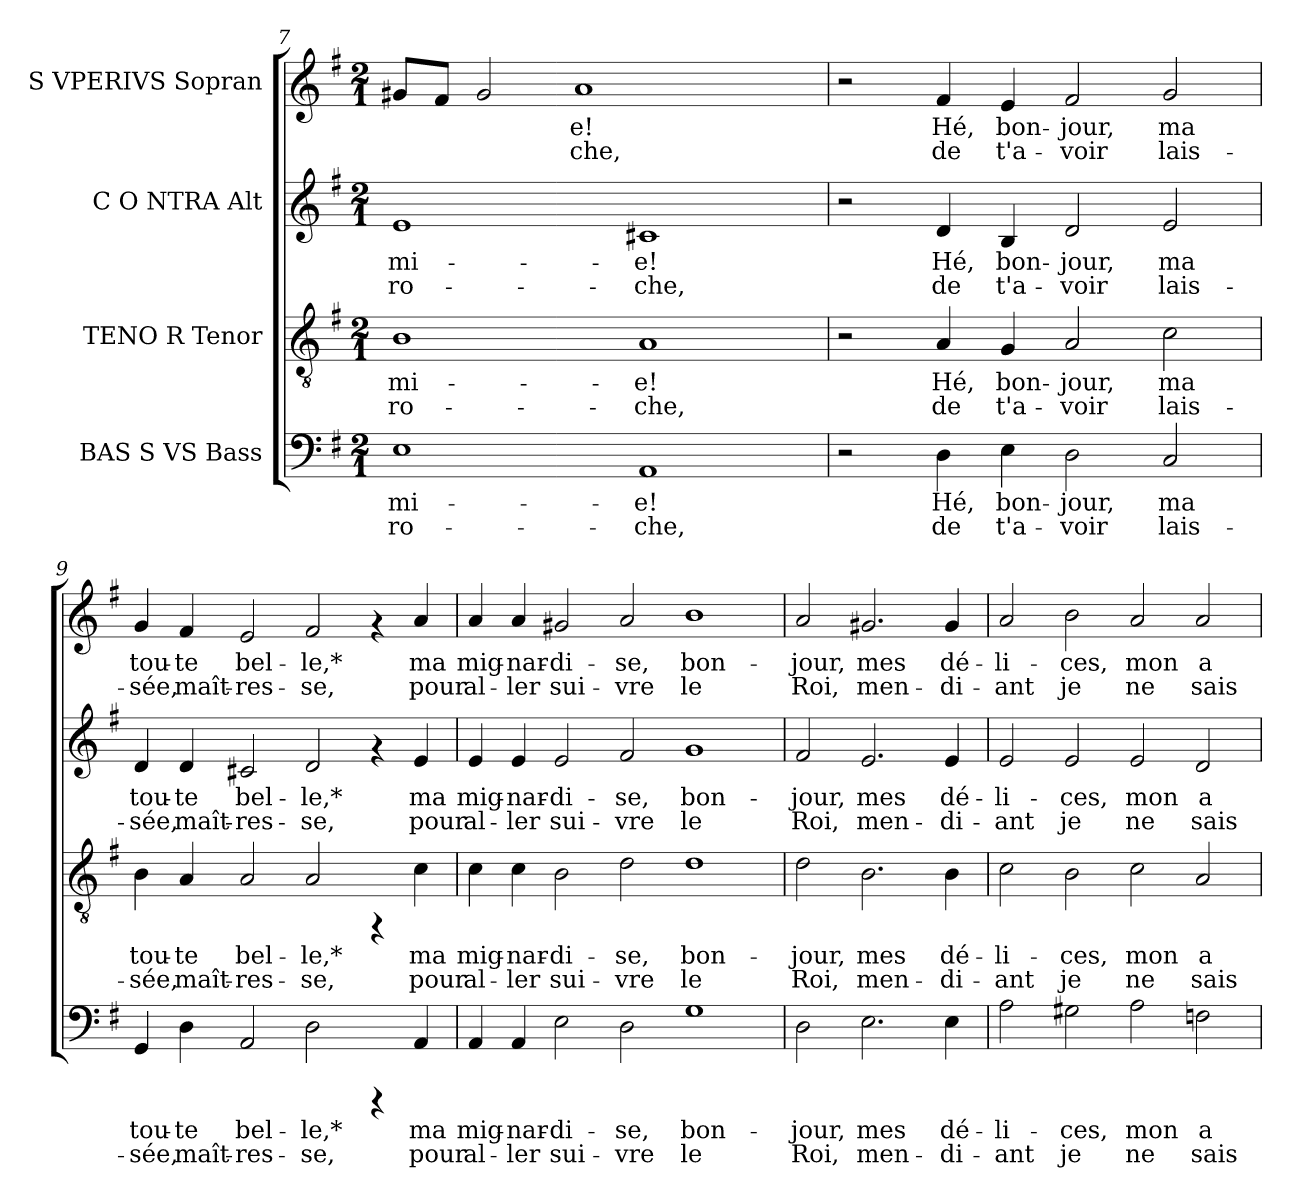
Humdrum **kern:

**kern	**text	**text	**kern	**text	**text	**kern	**text	**text	**kern	**text	**text
*part4	*part4	*part4	*part3	*part3	*part3	*part2	*part2	*part2	*part1	*part1	*part1
*staff4	*staff4	*staff4	*staff3	*staff3	*staff3	*staff2	*staff2	*staff2	*staff1	*staff1	*staff1
*I"BAS S VS  Bass	*	*	*I"TENO R  Tenor	*	*	*I"C O NTRA  Alt	*	*	*I"S VPERIVS  Sopran	*	*
*clefF4	*	*	*clefGv2	*	*	*clefG2	*	*	*clefG2	*	*
*	*	*	*	*	*	*	*	*	*ITrd-3c-5	*	*
*k[f#]	*	*	*k[f#]	*	*	*k[f#]	*	*	*k[]	*	*
*G:	*	*	*G:	*	*	*G:	*	*	*C:	*	*
*M2/1	*	*	*M2/1	*	*	*M2/1	*	*	*M2/1	*	*
=7	=7	=7	=7	=7	=7	=7	=7	=7	=7	=7	=7
!	!LO:LY:b:cj	!LO:LY:b:cj	!	!LO:LY:b:cj	!LO:LY:b:cj	!	!LO:LY:b:cj	!LO:LY:b:cj	!	!LO:LY:b:cj	!LO:LY:b:cj
1E	mi-	-ro-	1B	mi-	-ro-	1e	mi-	-ro-	8cc#/L	--	-
!	!	!	!	!	!	!	!	!	!	!LO:LY:b:cj	!LO:LY:b:cj
.	.	.	.	.	.	.	.	.	8b/J	-	-
!	!	!	!	!	!	!	!	!	!	!LO:LY:b:cj	!LO:LY:b:cj
.	.	.	.	.	.	.	.	.	2cc#/	-	-
!	!	!	!	!	!	!	!	!	!	!LO:LY:b:cj	!LO:LY:b:cj
.	.	.	.	.	.	.	.	.	1dd	e!	che,
!	!LO:LY:b:cj	!LO:LY:b:cj	!	!LO:LY:b:cj	!LO:LY:b:cj	!	!LO:LY:b:cj	!LO:LY:b:cj	!	!	!
1AA	-e!	che,	1A	-e!	che,	1c#X	-e!	che,	.	.	.
.	.	.	.	.	.	.	.	.	4ryy	.	.
=8	=8	=8	=8	=8	=8	=8	=8	=8	=8	=8	=8
2r	.	.	2r	.	.	2r	.	.	2r	.	.
!	!LO:LY:b:cj	!LO:LY:b:cj	!	!LO:LY:b:cj	!LO:LY:b:cj	!	!LO:LY:b:cj	!LO:LY:b:cj	!	!LO:LY:b:cj	!LO:LY:b:cj
4D\	Hé,	de	4A/	Hé,	de	4d/	Hé,	de	4b/	Hé,	de
!	!LO:LY:b:cj	!LO:LY:b:cj	!	!LO:LY:b:cj	!LO:LY:b:cj	!	!LO:LY:b:cj	!LO:LY:b:cj	!	!LO:LY:b:cj	!LO:LY:b:cj
4E\	bon-	-t'a-	4G/	bon-	-t'a-	4B/	bon-	-t'a-	4a/	bon-	-t'a-
!	!LO:LY:b:cj	!LO:LY:b:cj	!	!LO:LY:b:cj	!LO:LY:b:cj	!	!LO:LY:b:cj	!LO:LY:b:cj	!	!LO:LY:b:cj	!LO:LY:b:cj
2D\	-jour,	voir	2A/	-jour,	voir	2d/	-jour,	voir	2b/	-jour,	voir
!	!LO:LY:b:cj	!LO:LY:b:cj	!	!LO:LY:b:cj	!LO:LY:b:cj	!	!LO:LY:b:cj	!LO:LY:b:cj	!	!LO:LY:b:cj	!LO:LY:b:cj
2C/	ma	lais-	2c\	ma	lais-	2e/	ma	lais-	2cc/	ma	lais-
!!LO:PB:g=z
=9	=9	=9	=9	=9	=9	=9	=9	=9	=9	=9	=9
!	!LO:LY:b:cj	!LO:LY:b:cj	!	!LO:LY:b:cj	!LO:LY:b:cj	!	!LO:LY:b:cj	!LO:LY:b:cj	!	!LO:LY:b:cj	!LO:LY:b:cj
4GG/	-tou-	-sée,	4B\	-tou-	-sée,	4d/	-tou-	-sée,	4cc/	-tou-	-sée,
!	!LO:LY:b:cj	!LO:LY:b:cj	!	!LO:LY:b:cj	!LO:LY:b:cj	!	!LO:LY:b:cj	!LO:LY:b:cj	!	!LO:LY:b:cj	!LO:LY:b:cj
4D\	te	maît-	4A/	te	maît-	4d/	te	maît-	4b/	te	maît-
!	!LO:LY:b:cj	!LO:LY:b:cj	!	!LO:LY:b:cj	!LO:LY:b:cj	!	!LO:LY:b:cj	!LO:LY:b:cj	!	!LO:LY:b:cj	!LO:LY:b:cj
2AA/	-bel-	-res-	2A/	-bel-	-res-	2c#X/	-bel-	-res-	2a/	-bel-	-res-
!	!LO:LY:b:cj	!LO:LY:b:cj	!	!LO:LY:b:cj	!LO:LY:b:cj	!	!LO:LY:b:cj	!LO:LY:b:cj	!	!LO:LY:b:cj	!LO:LY:b:cj
2D\	-le,*	se,	2A/	-le,*	se,	2d/	-le,*	se,	2b/	-le,*	se,
4rCCC	.	.	4rFF	.	.	4rf	.	.	4rf	.	.
!	!LO:LY:b:cj	!LO:LY:b:cj	!	!LO:LY:b:cj	!LO:LY:b:cj	!	!LO:LY:b:cj	!LO:LY:b:cj	!	!LO:LY:b:cj	!LO:LY:b:cj
4AA/	ma	pour	4c\	ma	pour	4e/	ma	pour	4dd/	ma	pour
=10	=10	=10	=10	=10	=10	=10	=10	=10	=10	=10	=10
!	!LO:LY:b:cj	!LO:LY:b:cj	!	!LO:LY:b:cj	!LO:LY:b:cj	!	!LO:LY:b:cj	!LO:LY:b:cj	!	!LO:LY:b:cj	!LO:LY:b:cj
4AA/	mig-	-al-	4c\	mig-	-al-	4e/	mig-	-al-	4dd/	mig-	-al-
!	!LO:LY:b:cj	!LO:LY:b:cj	!	!LO:LY:b:cj	!LO:LY:b:cj	!	!LO:LY:b:cj	!LO:LY:b:cj	!	!LO:LY:b:cj	!LO:LY:b:cj
4AA/	-nar-	-ler	4c\	-nar-	-ler	4e/	-nar-	-ler	4dd/	-nar-	-ler
!	!LO:LY:b:cj	!LO:LY:b:cj	!	!LO:LY:b:cj	!LO:LY:b:cj	!	!LO:LY:b:cj	!LO:LY:b:cj	!	!LO:LY:b:cj	!LO:LY:b:cj
2E\	di-	-sui-	2B\	di-	-sui-	2e/	di-	-sui-	2cc#X/	di-	-sui-
!	!LO:LY:b:cj	!LO:LY:b:cj	!	!LO:LY:b:cj	!LO:LY:b:cj	!	!LO:LY:b:cj	!LO:LY:b:cj	!	!LO:LY:b:cj	!LO:LY:b:cj
2D\	-se,	vre	2d\	-se,	vre	2f#/	-se,	vre	2dd/	-se,	vre
!	!LO:LY:b:cj	!LO:LY:b:cj	!	!LO:LY:b:cj	!LO:LY:b:cj	!	!LO:LY:b:cj	!LO:LY:b:cj	!	!LO:LY:b:cj	!LO:LY:b:cj
1G	bon-	-le	1d	bon-	-le	1g	bon-	-le	1ee	bon-	-le
=11	=11	=11	=11	=11	=11	=11	=11	=11	=11	=11	=11
!	!LO:LY:b:cj	!LO:LY:b:cj	!	!LO:LY:b:cj	!LO:LY:b:cj	!	!LO:LY:b:cj	!LO:LY:b:cj	!	!LO:LY:b:cj	!LO:LY:b:cj
2D\	jour,	Roi,	2d\	jour,	Roi,	2f#/	jour,	Roi,	2dd/	jour,	Roi,
!	!LO:LY:b:cj	!LO:LY:b:cj	!	!LO:LY:b:cj	!LO:LY:b:cj	!	!LO:LY:b:cj	!LO:LY:b:cj	!	!LO:LY:b:cj	!LO:LY:b:cj
2.E\	mes	men-	2.B\	mes	men-	2.e/	mes	men-	2.cc#X/	mes	men-
!	!LO:LY:b:cj	!LO:LY:b:cj	!	!LO:LY:b:cj	!LO:LY:b:cj	!	!LO:LY:b:cj	!LO:LY:b:cj	!	!LO:LY:b:cj	!LO:LY:b:cj
4E\	-dé-	-di-	4B\	-dé-	-di-	4e/	-dé-	-di-	4cc#/	-dé-	-di-
=12	=12	=12	=12	=12	=12	=12	=12	=12	=12	=12	=12
!	!LO:LY:b:cj	!LO:LY:b:cj	!	!LO:LY:b:cj	!LO:LY:b:cj	!	!LO:LY:b:cj	!LO:LY:b:cj	!	!LO:LY:b:cj	!LO:LY:b:cj
2A\	-li-	-ant	2c\	-li-	-ant	2e/	-li-	-ant	2dd/	-li-	-ant
!	!LO:LY:b:cj	!LO:LY:b:cj	!	!LO:LY:b:cj	!LO:LY:b:cj	!	!LO:LY:b:cj	!LO:LY:b:cj	!	!LO:LY:b:cj	!LO:LY:b:cj
2G#X\	ces,	je	2B\	ces,	je	2e/	ces,	je	2ee\	ces,	je
!	!LO:LY:b:cj	!LO:LY:b:cj	!	!LO:LY:b:cj	!LO:LY:b:cj	!	!LO:LY:b:cj	!LO:LY:b:cj	!	!LO:LY:b:cj	!LO:LY:b:cj
2A\	mon	ne	2c\	mon	ne	2e/	mon	ne	2dd/	mon	ne
!	!LO:LY:b:cj	!LO:LY:b:cj	!	!LO:LY:b:cj	!LO:LY:b:cj	!	!LO:LY:b:cj	!LO:LY:b:cj	!	!LO:LY:b:cj	!LO:LY:b:cj
2Fn\	a-	-sais	2A/	a-	-sais	2d/	a-	-sais	2dd/	a-	-sais
=	=	=	=	=	=	=	=	=	=	=	=
*-	*-	*-	*-	*-	*-	*-	*-	*-	*-	*-	*-
